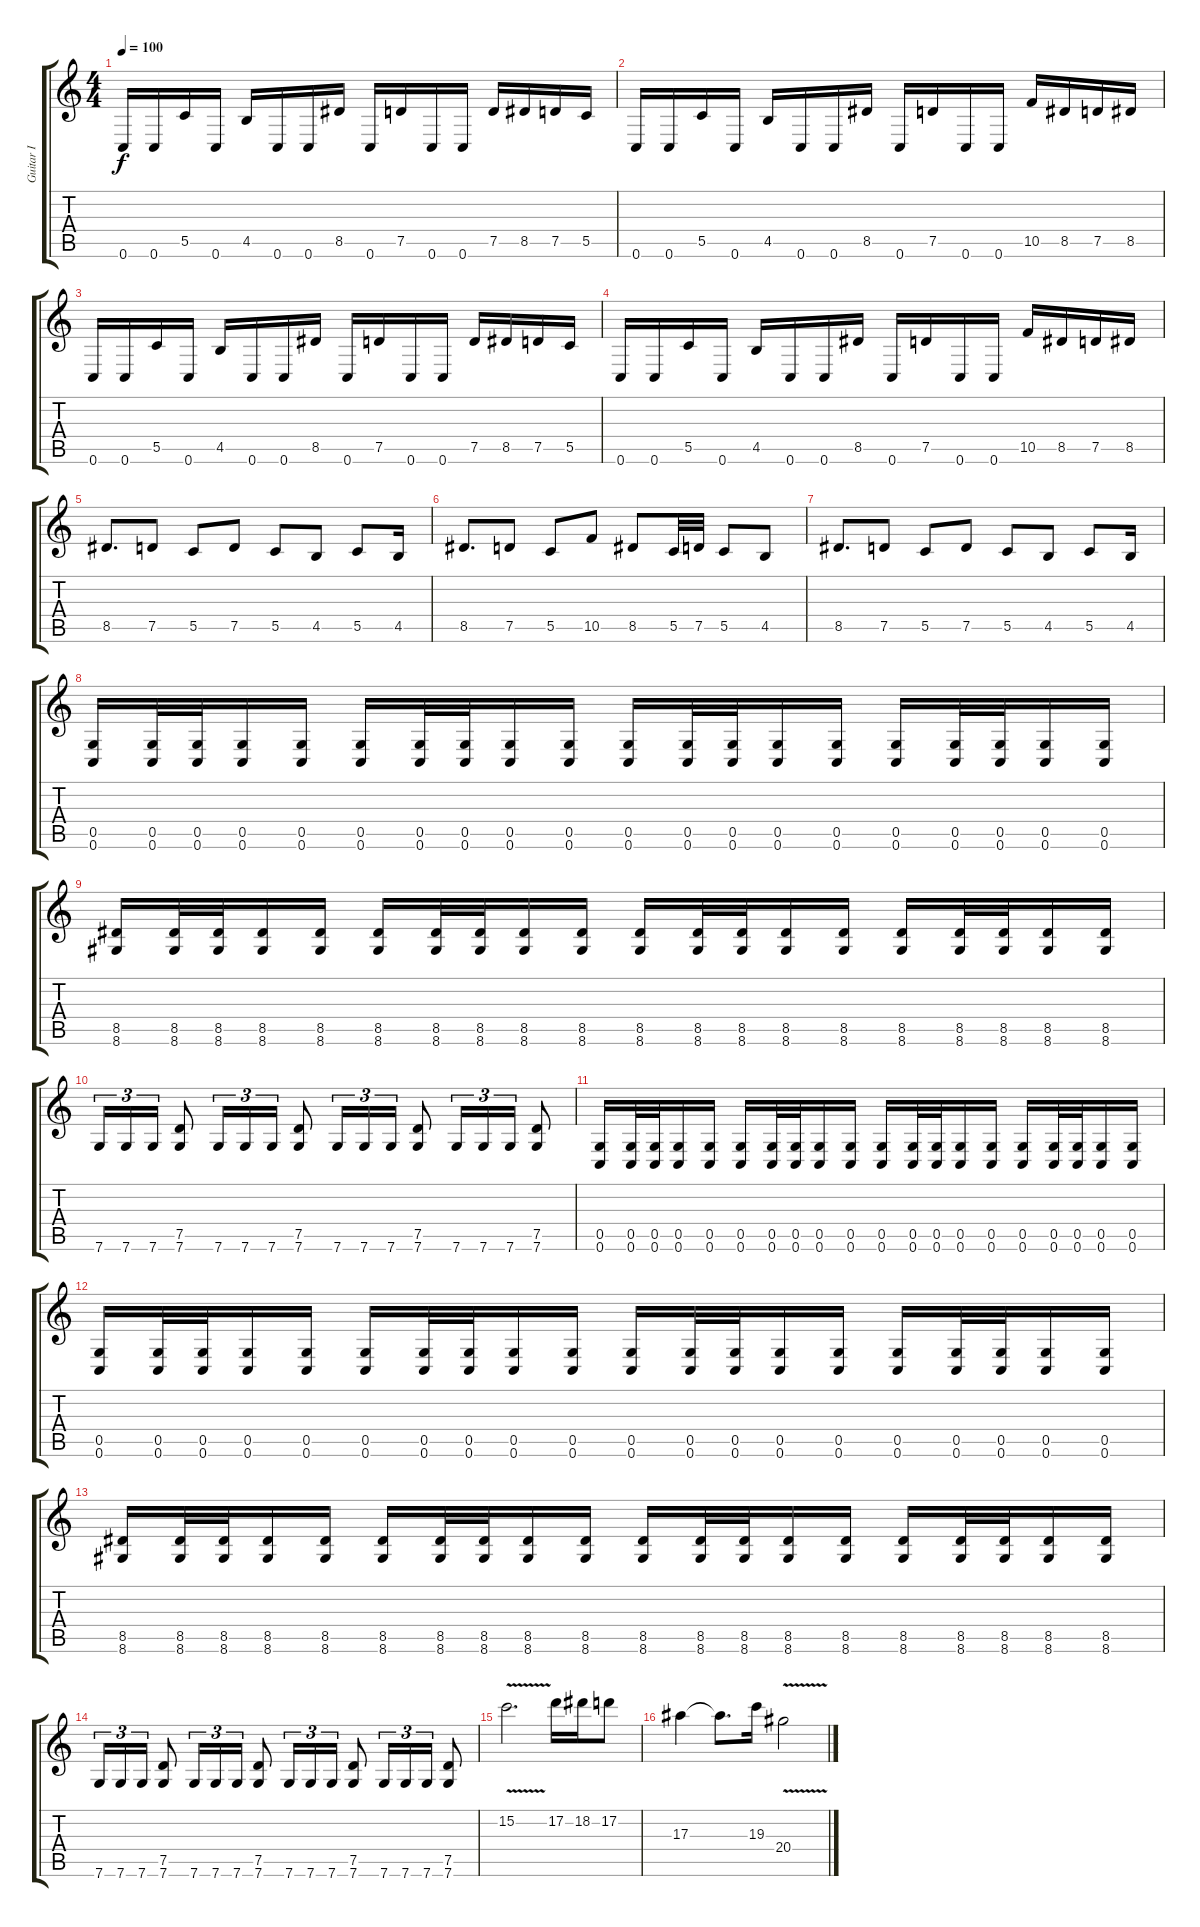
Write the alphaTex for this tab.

\track ("Guitar I" "Guitar I") {instrument overdrivenguitar}
\staff {score tabs}
\tuning (D4 A3 F3 C3 G2 C2) {hide}
\ts (4 4)
\tempo 100
\clef g2
\ks c
0.6.16{dy f} 0.6.16 5.5.16 0.6.16 4.5.16 0.6.16 0.6.16 8.5.16 0.6.16 7.5.16 0.6.16 0.6.16 7.5.16 8.5.16 7.5.16 5.5.16 |
0.6.16 0.6.16 5.5.16 0.6.16 4.5.16 0.6.16 0.6.16 8.5.16 0.6.16 7.5.16 0.6.16 0.6.16 10.5.16 8.5.16 7.5.16 8.5.16 |
0.6.16 0.6.16 5.5.16 0.6.16 4.5.16 0.6.16 0.6.16 8.5.16 0.6.16 7.5.16 0.6.16 0.6.16 7.5.16 8.5.16 7.5.16 5.5.16 |
0.6.16 0.6.16 5.5.16 0.6.16 4.5.16 0.6.16 0.6.16 8.5.16 0.6.16 7.5.16 0.6.16 0.6.16 10.5.16 8.5.16 7.5.16 8.5.16 |
8.5.8{d} 7.5.8 5.5.8 7.5.8 5.5.8 4.5.8 5.5.8 4.5.16 |
8.5.8{d} 7.5.8 5.5.8 10.5.8 8.5.8 5.5.32 7.5.32 5.5.8 4.5.8 |
8.5.8{d} 7.5.8 5.5.8 7.5.8 5.5.8 4.5.8 5.5.8 4.5.16 |
(0.5 0.6).16 (0.5 0.6).32 (0.5 0.6).32 (0.5 0.6).16 (0.5 0.6).16 (0.5 0.6).16 (0.5 0.6).32 (0.5 0.6).32 (0.5 0.6).16 (0.5 0.6).16 (0.5 0.6).16 (0.5 0.6).32 (0.5 0.6).32 (0.5 0.6).16 (0.5 0.6).16 (0.5 0.6).16 (0.5 0.6).32 (0.5 0.6).32 (0.5 0.6).16 (0.5 0.6).16 |
(8.5 8.6).16 (8.5 8.6).32 (8.5 8.6).32 (8.5 8.6).16 (8.5 8.6).16 (8.5 8.6).16 (8.5 8.6).32 (8.5 8.6).32 (8.5 8.6).16 (8.5 8.6).16 (8.5 8.6).16 (8.5 8.6).32 (8.5 8.6).32 (8.5 8.6).16 (8.5 8.6).16 (8.5 8.6).16 (8.5 8.6).32 (8.5 8.6).32 (8.5 8.6).16 (8.5 8.6).16 |
7.6.16{tu (3 2)} 7.6.16{tu (3 2)} 7.6.16{tu (3 2)} (7.5 7.6).8 7.6.16{tu (3 2)} 7.6.16{tu (3 2)} 7.6.16{tu (3 2)} (7.5 7.6).8 7.6.16{tu (3 2)} 7.6.16{tu (3 2)} 7.6.16{tu (3 2)} (7.5 7.6).8 7.6.16{tu (3 2)} 7.6.16{tu (3 2)} 7.6.16{tu (3 2)} (7.5 7.6).8 |
(0.5 0.6).16 (0.5 0.6).32 (0.5 0.6).32 (0.5 0.6).16 (0.5 0.6).16 (0.5 0.6).16 (0.5 0.6).32 (0.5 0.6).32 (0.5 0.6).16 (0.5 0.6).16 (0.5 0.6).16 (0.5 0.6).32 (0.5 0.6).32 (0.5 0.6).16 (0.5 0.6).16 (0.5 0.6).16 (0.5 0.6).32 (0.5 0.6).32 (0.5 0.6).16 (0.5 0.6).16 |
(0.5 0.6).16 (0.5 0.6).32 (0.5 0.6).32 (0.5 0.6).16 (0.5 0.6).16 (0.5 0.6).16 (0.5 0.6).32 (0.5 0.6).32 (0.5 0.6).16 (0.5 0.6).16 (0.5 0.6).16 (0.5 0.6).32 (0.5 0.6).32 (0.5 0.6).16 (0.5 0.6).16 (0.5 0.6).16 (0.5 0.6).32 (0.5 0.6).32 (0.5 0.6).16 (0.5 0.6).16 |
(8.5 8.6).16 (8.5 8.6).32 (8.5 8.6).32 (8.5 8.6).16 (8.5 8.6).16 (8.5 8.6).16 (8.5 8.6).32 (8.5 8.6).32 (8.5 8.6).16 (8.5 8.6).16 (8.5 8.6).16 (8.5 8.6).32 (8.5 8.6).32 (8.5 8.6).16 (8.5 8.6).16 (8.5 8.6).16 (8.5 8.6).32 (8.5 8.6).32 (8.5 8.6).16 (8.5 8.6).16 |
7.6.16{tu (3 2)} 7.6.16{tu (3 2)} 7.6.16{tu (3 2)} (7.5 7.6).8 7.6.16{tu (3 2)} 7.6.16{tu (3 2)} 7.6.16{tu (3 2)} (7.5 7.6).8 7.6.16{tu (3 2)} 7.6.16{tu (3 2)} 7.6.16{tu (3 2)} (7.5 7.6).8 7.6.16{tu (3 2)} 7.6.16{tu (3 2)} 7.6.16{tu (3 2)} (7.5 7.6).8 |
15.2{v}.2{d} 17.2.16 18.2.16 17.2.8 |
17.3.4 17.3{t}.8{d} 19.3.16 20.4{v}.2
